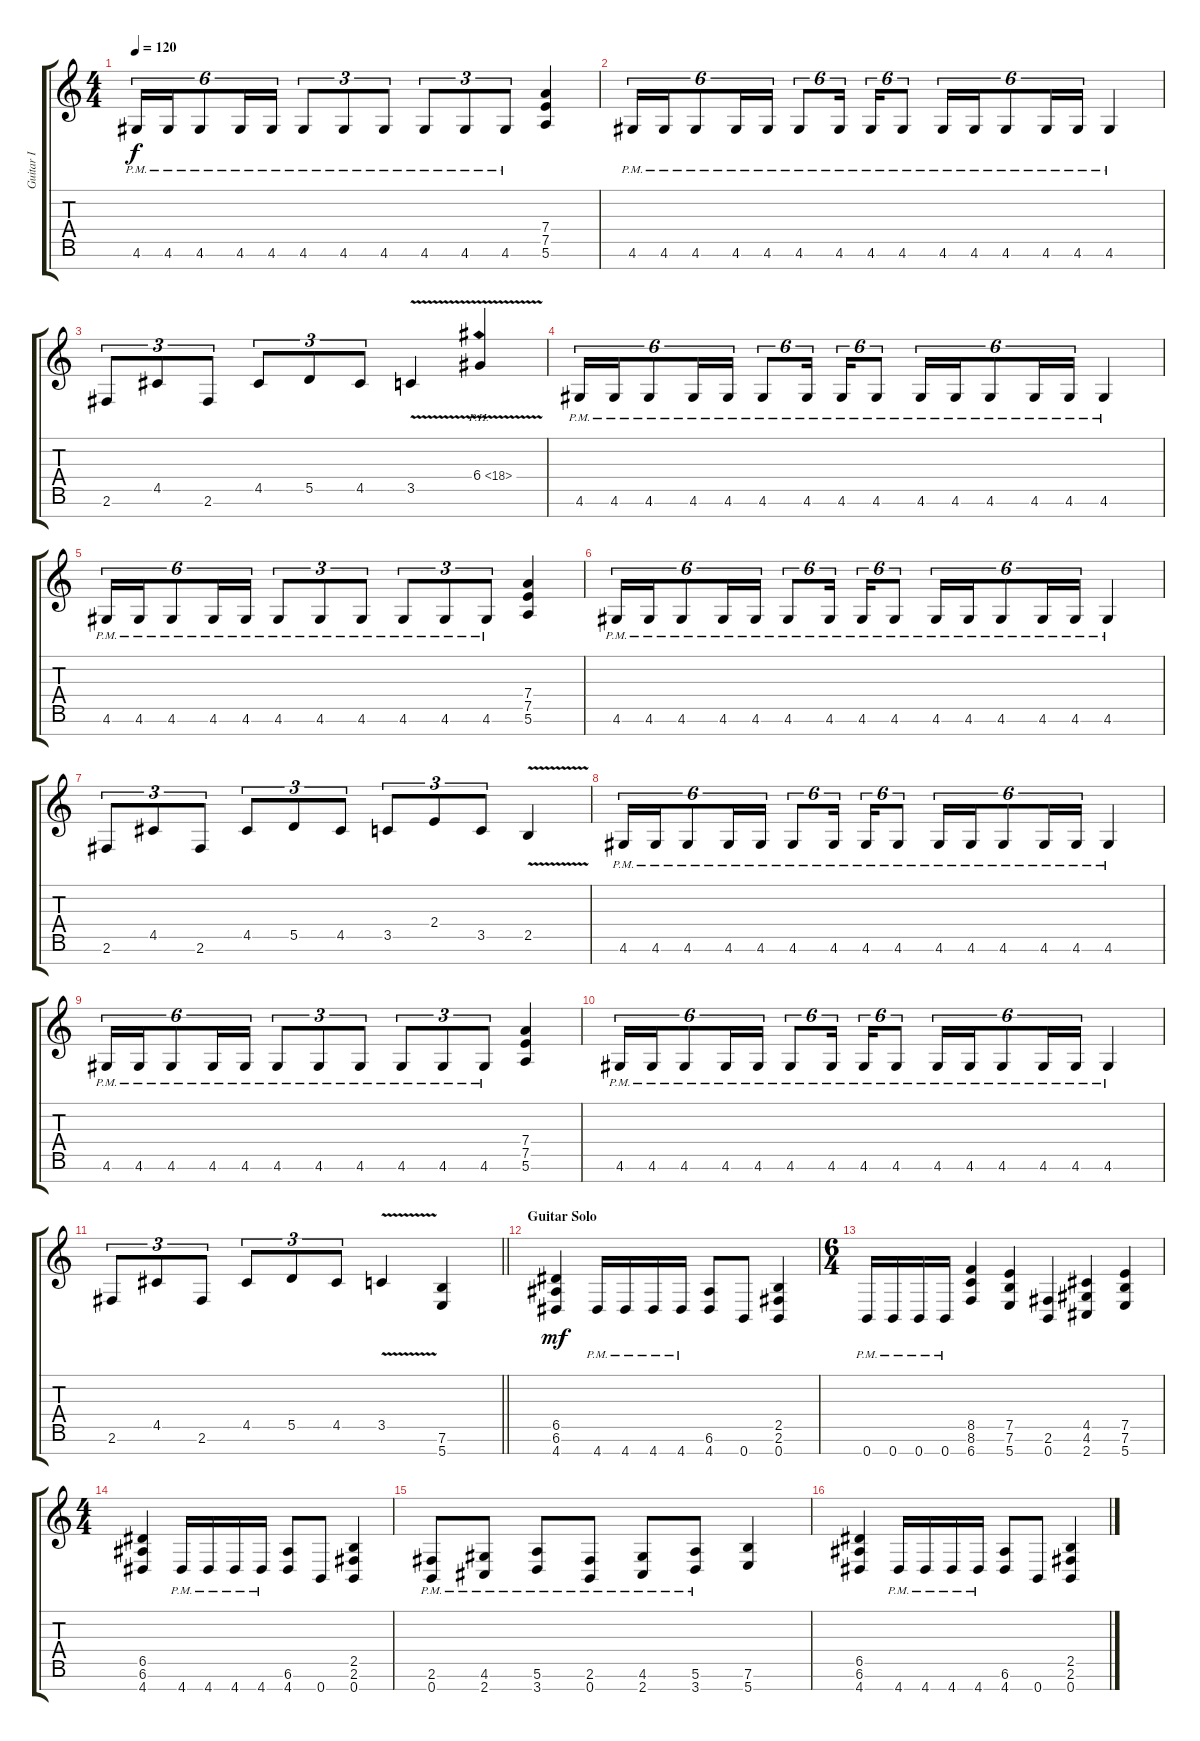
\track ("Guitar I" "Guitar I") {instrument distortionguitar}
\staff {score tabs}
\tuning (E4 B3 G3 D3 A2 E2 B1) {hide}
\ts (4 4)
\tempo 120
\clef g2
\ks c
4.6{pm}.16{tu (6 4) dy f} 4.6{pm}.16{tu (6 4)} 4.6{pm}.8{tu (6 4)} 4.6{pm}.16{tu (6 4)} 4.6{pm}.16{tu (6 4)} 4.6{pm}.8{tu (3 2)} 4.6{pm}.8{tu (3 2)} 4.6{pm}.8{tu (3 2)} 4.6{pm}.8{tu (3 2)} 4.6{pm}.8{tu (3 2)} 4.6{pm}.8{tu (3 2)} (7.4 7.5 5.6).4 |
4.6{pm}.16{tu (6 4)} 4.6{pm}.16{tu (6 4)} 4.6{pm}.8{tu (6 4)} 4.6{pm}.16{tu (6 4)} 4.6{pm}.16{tu (6 4)} 4.6{pm}.8{tu (6 4)} 4.6{pm}.16{tu (6 4) beam splitsecondary} 4.6{pm}.16{tu (6 4)} 4.6{pm}.8{tu (6 4)} 4.6{pm}.16{tu (6 4)} 4.6{pm}.16{tu (6 4)} 4.6{pm}.8{tu (6 4)} 4.6{pm}.16{tu (6 4)} 4.6{pm}.16{tu (6 4)} 4.6{pm}.4 |
2.6.8{tu (3 2)} 4.5.8{tu (3 2)} 2.6.8{tu (3 2)} 4.5.8{tu (3 2)} 5.5.8{tu (3 2)} 4.5.8{tu (3 2)} 3.5{v}.4 6.4{ph 12 v}.4 |
4.6{pm}.16{tu (6 4)} 4.6{pm}.16{tu (6 4)} 4.6{pm}.8{tu (6 4)} 4.6{pm}.16{tu (6 4)} 4.6{pm}.16{tu (6 4)} 4.6{pm}.8{tu (6 4)} 4.6{pm}.16{tu (6 4) beam splitsecondary} 4.6{pm}.16{tu (6 4)} 4.6{pm}.8{tu (6 4)} 4.6{pm}.16{tu (6 4)} 4.6{pm}.16{tu (6 4)} 4.6{pm}.8{tu (6 4)} 4.6{pm}.16{tu (6 4)} 4.6{pm}.16{tu (6 4)} 4.6{pm}.4 |
4.6{pm}.16{tu (6 4)} 4.6{pm}.16{tu (6 4)} 4.6{pm}.8{tu (6 4)} 4.6{pm}.16{tu (6 4)} 4.6{pm}.16{tu (6 4)} 4.6{pm}.8{tu (3 2)} 4.6{pm}.8{tu (3 2)} 4.6{pm}.8{tu (3 2)} 4.6{pm}.8{tu (3 2)} 4.6{pm}.8{tu (3 2)} 4.6{pm}.8{tu (3 2)} (7.4 7.5 5.6).4 |
4.6{pm}.16{tu (6 4)} 4.6{pm}.16{tu (6 4)} 4.6{pm}.8{tu (6 4)} 4.6{pm}.16{tu (6 4)} 4.6{pm}.16{tu (6 4)} 4.6{pm}.8{tu (6 4)} 4.6{pm}.16{tu (6 4) beam splitsecondary} 4.6{pm}.16{tu (6 4)} 4.6{pm}.8{tu (6 4)} 4.6{pm}.16{tu (6 4)} 4.6{pm}.16{tu (6 4)} 4.6{pm}.8{tu (6 4)} 4.6{pm}.16{tu (6 4)} 4.6{pm}.16{tu (6 4)} 4.6{pm}.4 |
2.6.8{tu (3 2)} 4.5.8{tu (3 2)} 2.6.8{tu (3 2)} 4.5.8{tu (3 2)} 5.5.8{tu (3 2)} 4.5.8{tu (3 2)} 3.5.8{tu (3 2)} 2.4.8{tu (3 2)} 3.5.8{tu (3 2)} 2.5{v}.4 |
4.6{pm}.16{tu (6 4)} 4.6{pm}.16{tu (6 4)} 4.6{pm}.8{tu (6 4)} 4.6{pm}.16{tu (6 4)} 4.6{pm}.16{tu (6 4)} 4.6{pm}.8{tu (6 4)} 4.6{pm}.16{tu (6 4) beam splitsecondary} 4.6{pm}.16{tu (6 4)} 4.6{pm}.8{tu (6 4)} 4.6{pm}.16{tu (6 4)} 4.6{pm}.16{tu (6 4)} 4.6{pm}.8{tu (6 4)} 4.6{pm}.16{tu (6 4)} 4.6{pm}.16{tu (6 4)} 4.6{pm}.4 |
4.6{pm}.16{tu (6 4)} 4.6{pm}.16{tu (6 4)} 4.6{pm}.8{tu (6 4)} 4.6{pm}.16{tu (6 4)} 4.6{pm}.16{tu (6 4)} 4.6{pm}.8{tu (3 2)} 4.6{pm}.8{tu (3 2)} 4.6{pm}.8{tu (3 2)} 4.6{pm}.8{tu (3 2)} 4.6{pm}.8{tu (3 2)} 4.6{pm}.8{tu (3 2)} (7.4 7.5 5.6).4 |
4.6{pm}.16{tu (6 4)} 4.6{pm}.16{tu (6 4)} 4.6{pm}.8{tu (6 4)} 4.6{pm}.16{tu (6 4)} 4.6{pm}.16{tu (6 4)} 4.6{pm}.8{tu (6 4)} 4.6{pm}.16{tu (6 4) beam splitsecondary} 4.6{pm}.16{tu (6 4)} 4.6{pm}.8{tu (6 4)} 4.6{pm}.16{tu (6 4)} 4.6{pm}.16{tu (6 4)} 4.6{pm}.8{tu (6 4)} 4.6{pm}.16{tu (6 4)} 4.6{pm}.16{tu (6 4)} 4.6{pm}.4 |
\barLineRight lightlight
2.6.8{tu (3 2)} 4.5.8{tu (3 2)} 2.6.8{tu (3 2)} 4.5.8{tu (3 2)} 5.5.8{tu (3 2)} 4.5.8{tu (3 2)} 3.5{v}.4 (7.6 5.7).4 |
\section ("" "Guitar Solo")
(6.5 6.6 4.7).4{dy mf} 4.7{pm}.16 4.7{pm}.16 4.7{pm}.16 4.7{pm}.16 (6.6 4.7).8 0.7.8 (2.5 2.6 0.7).4 |
\ts (6 4)
0.7{pm}.16 0.7{pm}.16 0.7{pm}.16 0.7{pm}.16 (8.5 8.6 6.7).4 (7.5 7.6 5.7).4 (2.6 0.7).4 (4.5 4.6 2.7).4 (7.5 7.6 5.7).4 |
\ts (4 4)
(6.5 6.6 4.7).4 4.7{pm}.16 4.7{pm}.16 4.7{pm}.16 4.7{pm}.16 (6.6 4.7).8 0.7.8 (2.5 2.6 0.7).4 |
(2.6{pm} 0.7{pm}).8 (4.6{pm} 2.7{pm}).8 (5.6{pm} 3.7{pm}).8 (2.6{pm} 0.7{pm}).8 (4.6{pm} 2.7{pm}).8 (5.6{pm} 3.7{pm}).8 (7.6 5.7).4 |
(6.5 6.6 4.7).4 4.7{pm}.16 4.7{pm}.16 4.7{pm}.16 4.7{pm}.16 (6.6 4.7).8 0.7.8 (2.5 2.6 0.7).4
